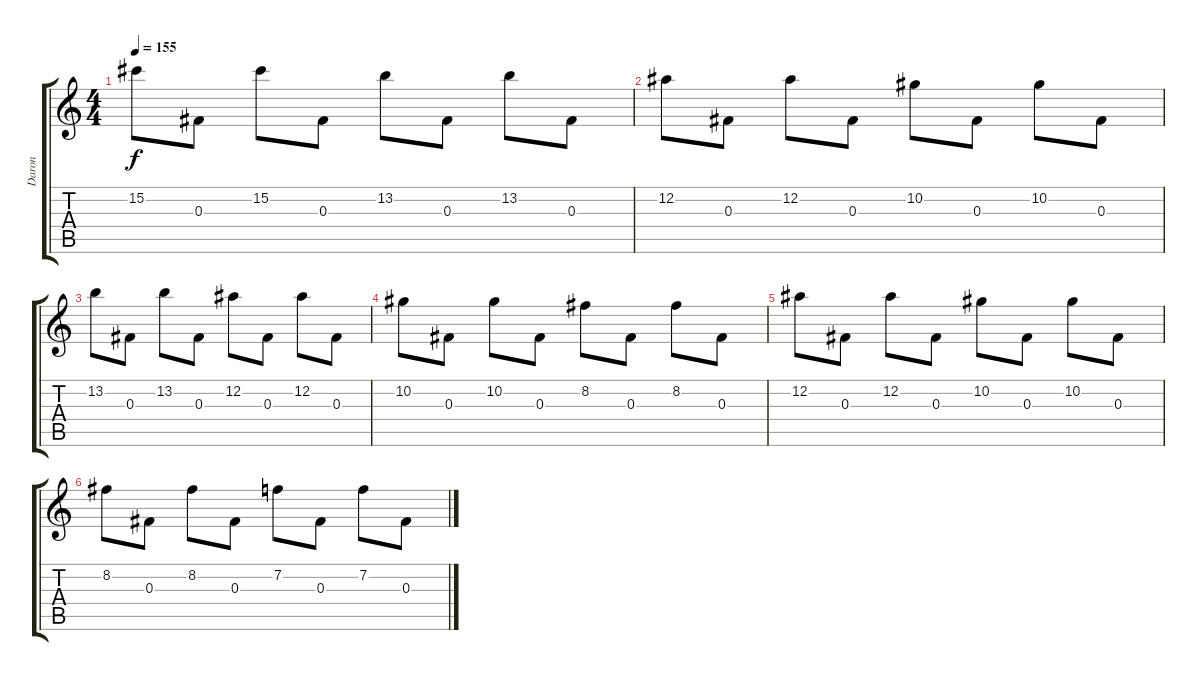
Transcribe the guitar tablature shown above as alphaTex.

\track ("Daron" "Daron") {instrument electricguitarclean}
\staff {score tabs}
\tuning (Eb4 Bb3 Gb3 Db3 Ab2 Db2) {hide}
\ts (4 4)
\tempo 155
\clef g2
\ks c
15.2.8{dy f} 0.3.8 15.2.8 0.3.8 13.2.8 0.3.8 13.2.8 0.3.8 |
12.2.8 0.3.8 12.2.8 0.3.8 10.2.8 0.3.8 10.2.8 0.3.8 |
13.2.8 0.3.8 13.2.8 0.3.8 12.2.8 0.3.8 12.2.8 0.3.8 |
10.2.8 0.3.8 10.2.8 0.3.8 8.2.8 0.3.8 8.2.8 0.3.8 |
12.2.8 0.3.8 12.2.8 0.3.8 10.2.8 0.3.8 10.2.8 0.3.8 |
8.2.8 0.3.8 8.2.8 0.3.8 7.2.8 0.3.8 7.2.8 0.3.8
